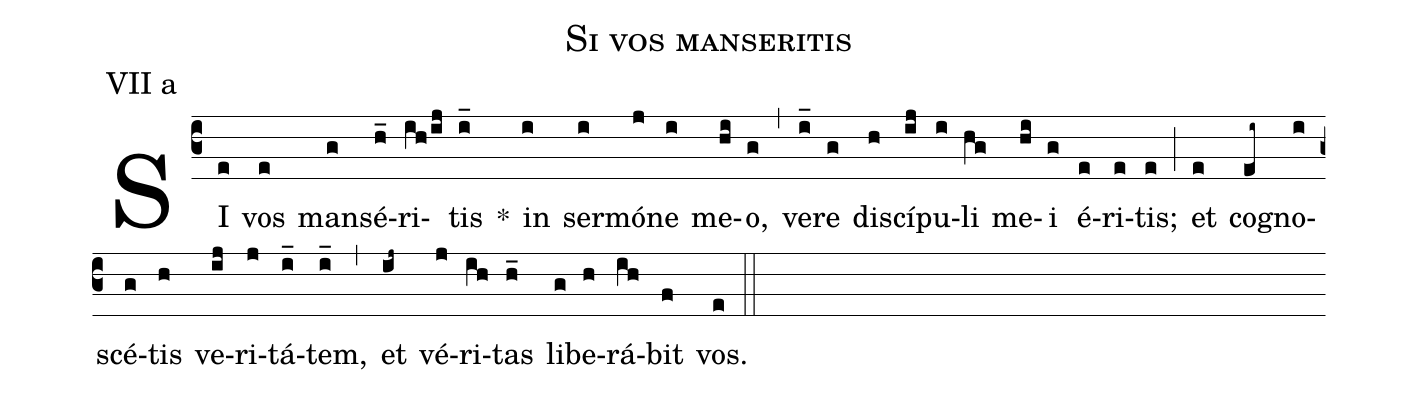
name: Si vos manseritis;
annotation: VII a;
mode: 7;
%%
(c3)
SI(e) vos(e) man(g)sé(h_)ri(ih/ij)tis(i_) *()
in(i) ser(i)mó(j)ne(i) me(hi)o,(g) (,)
ve(i_)re(g) di(h)scí(ij)pu(i)li(hg) me(hi)i(g) é(e)ri(e)tis;(e) (;)
et(e) co(ei~)gno(i)scé(g)tis(h) ve(ij)ri(j)tá(i_)tem,(i_) (,)
et(ij~) vé(j)ri(ih)tas(h_) li(g)be(h)rá(ih)bit(f) vos.(e) (::)
